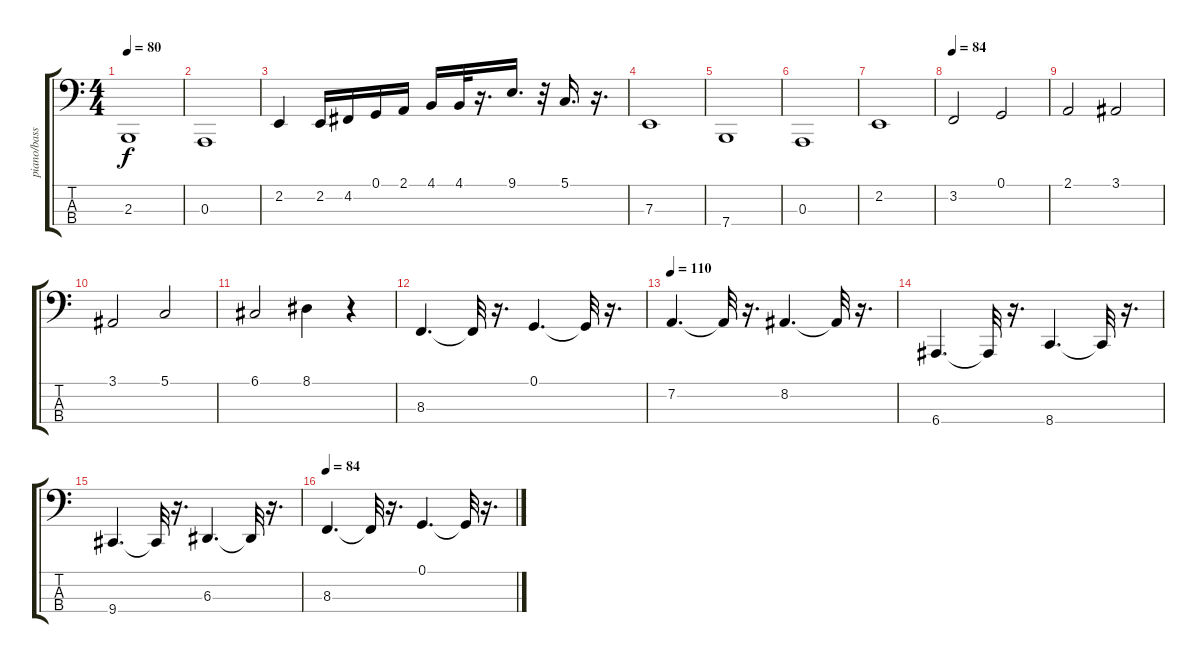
\track ("piano/bass          " "piano/bass") {instrument percussiveorgan}
\staff {score tabs}
\tuning (G2 D2 A1 E1) {hide}
\ts (4 4)
\tempo 80
\clef f4
\ks c
2.3.1{dy f} |
0.3.1 |
2.2.4 2.2.16 4.2.16 0.1.16 2.1.16 4.1.16 4.1.32 r.16{d} 9.1.16{d} r.32 5.1.16{d} r.16{d} |
7.3.1 |
7.4.1 |
0.3.1 |
2.2.1 |
\tempo 84
3.2.2{instrument electricbassfinger} 0.1.2 |
2.1.2 3.1.2 |
3.1.2 5.1.2 |
6.1.2 8.1.4 r.4 |
8.3.4{d balance 11} 8.3{t}.32 r.16{d} 0.1.4{d} 0.1{t}.32 r.16{d} |
\tempo 110
7.2.4{d} 7.2{t}.32 r.16{d} 8.2.4{d} 8.2{t}.32 r.16{d} |
6.4.4{d} 6.4{t}.32 r.16{d} 8.4.4{d} 8.4{t}.32 r.16{d} |
9.4.4{d} 9.4{t}.32 r.16{d} 6.3.4{d} 6.3{t}.32 r.16{d} |
\tempo 84
8.3.4{d} 8.3{t}.32 r.16{d} 0.1.4{d} 0.1{t}.32 r.16{d}
